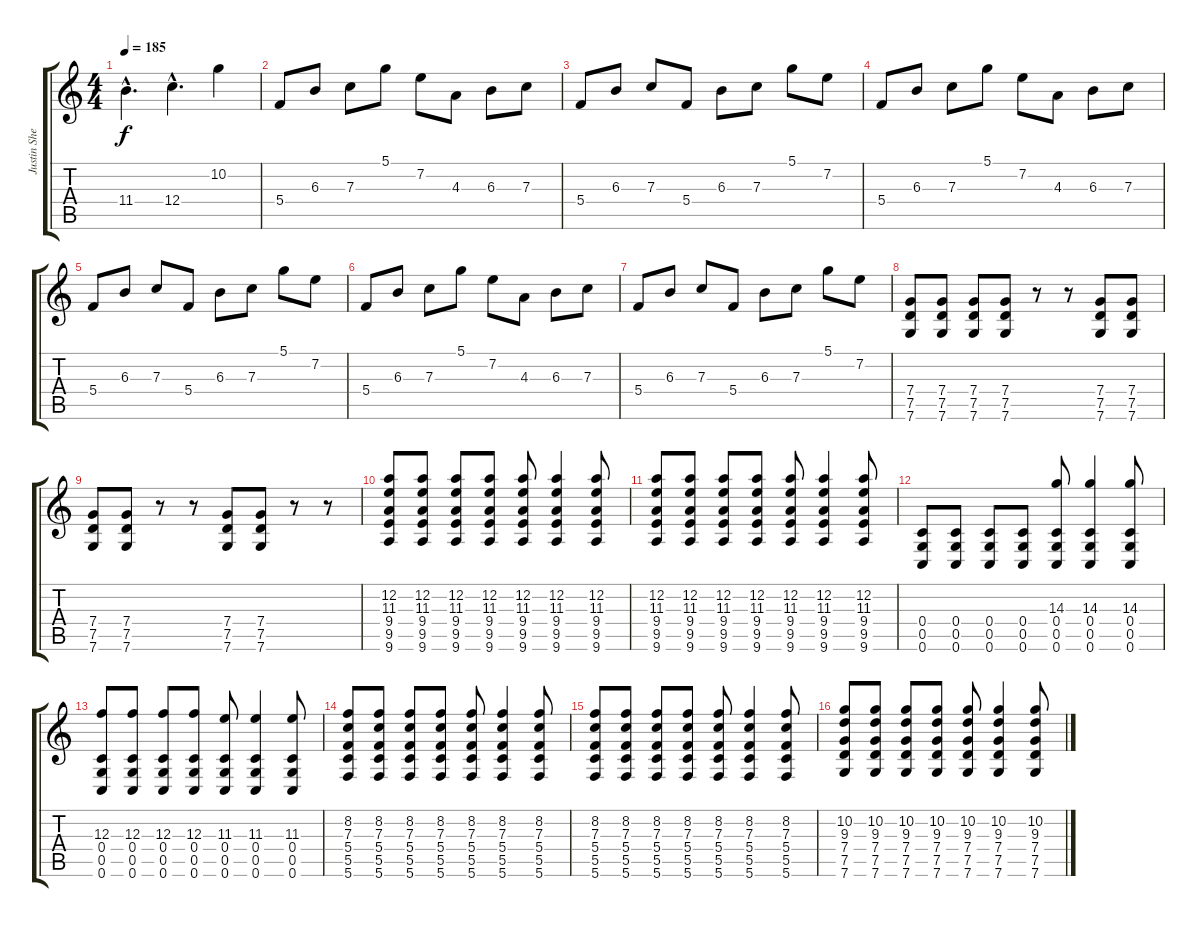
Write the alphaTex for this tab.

\track ("Justin Shekoski" "Justin She") {instrument overdrivenguitar}
\staff {score tabs}
\tuning (D4 A3 F3 C3 G2 C2) {hide}
\ts (4 4)
\tempo 185
\clef g2
\ks c
11.4{hac}.4{d dy f} 12.4{hac}.4{d} 10.2.4 |
5.4.8 6.3.8 7.3.8 5.1.8 7.2.8 4.3.8 6.3.8 7.3.8 |
5.4.8 6.3.8 7.3.8 5.4.8 6.3.8 7.3.8 5.1.8 7.2.8 |
5.4.8 6.3.8 7.3.8 5.1.8 7.2.8 4.3.8 6.3.8 7.3.8 |
5.4.8 6.3.8 7.3.8 5.4.8 6.3.8 7.3.8 5.1.8 7.2.8 |
5.4.8 6.3.8 7.3.8 5.1.8 7.2.8 4.3.8 6.3.8 7.3.8 |
5.4.8 6.3.8 7.3.8 5.4.8 6.3.8 7.3.8 5.1.8 7.2.8 |
(7.4 7.5 7.6).8 (7.4 7.5 7.6).8 (7.4 7.5 7.6).8 (7.4 7.5 7.6).8 r.8 r.8 (7.4 7.5 7.6).8 (7.4 7.5 7.6).8 |
(7.4 7.5 7.6).8 (7.4 7.5 7.6).8 r.8 r.8 (7.4 7.5 7.6).8 (7.4 7.5 7.6).8 r.8 r.8 |
(12.2 11.3 9.4 9.5 9.6).8 (12.2 11.3 9.4 9.5 9.6).8 (12.2 11.3 9.4 9.5 9.6).8 (12.2 11.3 9.4 9.5 9.6).8 (12.2 11.3 9.4 9.5 9.6).8 (12.2 11.3 9.4 9.5 9.6).4 (12.2 11.3 9.4 9.5 9.6).8 |
(12.2 11.3 9.4 9.5 9.6).8 (12.2 11.3 9.4 9.5 9.6).8 (12.2 11.3 9.4 9.5 9.6).8 (12.2 11.3 9.4 9.5 9.6).8 (12.2 11.3 9.4 9.5 9.6).8 (12.2 11.3 9.4 9.5 9.6).4 (12.2 11.3 9.4 9.5 9.6).8 |
(0.4 0.5 0.6).8 (0.4 0.5 0.6).8 (0.4 0.5 0.6).8 (0.4 0.5 0.6).8 (14.3 0.4 0.5 0.6).8 (14.3 0.4 0.5 0.6).4 (14.3 0.4 0.5 0.6).8 |
(12.3 0.4 0.5 0.6).8 (12.3 0.4 0.5 0.6).8 (12.3 0.4 0.5 0.6).8 (12.3 0.4 0.5 0.6).8 (11.3 0.4 0.5 0.6).8 (11.3 0.4 0.5 0.6).4 (11.3 0.4 0.5 0.6).8 |
(8.2 7.3 5.4 5.5 5.6).8 (8.2 7.3 5.4 5.5 5.6).8 (8.2 7.3 5.4 5.5 5.6).8 (8.2 7.3 5.4 5.5 5.6).8 (8.2 7.3 5.4 5.5 5.6).8 (8.2 7.3 5.4 5.5 5.6).4 (8.2 7.3 5.4 5.5 5.6).8 |
(8.2 7.3 5.4 5.5 5.6).8 (8.2 7.3 5.4 5.5 5.6).8 (8.2 7.3 5.4 5.5 5.6).8 (8.2 7.3 5.4 5.5 5.6).8 (8.2 7.3 5.4 5.5 5.6).8 (8.2 7.3 5.4 5.5 5.6).4 (8.2 7.3 5.4 5.5 5.6).8 |
(10.2 9.3 7.4 7.5 7.6).8 (10.2 9.3 7.4 7.5 7.6).8 (10.2 9.3 7.4 7.5 7.6).8 (10.2 9.3 7.4 7.5 7.6).8 (10.2 9.3 7.4 7.5 7.6).8 (10.2 9.3 7.4 7.5 7.6).4 (10.2 9.3 7.4 7.5 7.6).8
